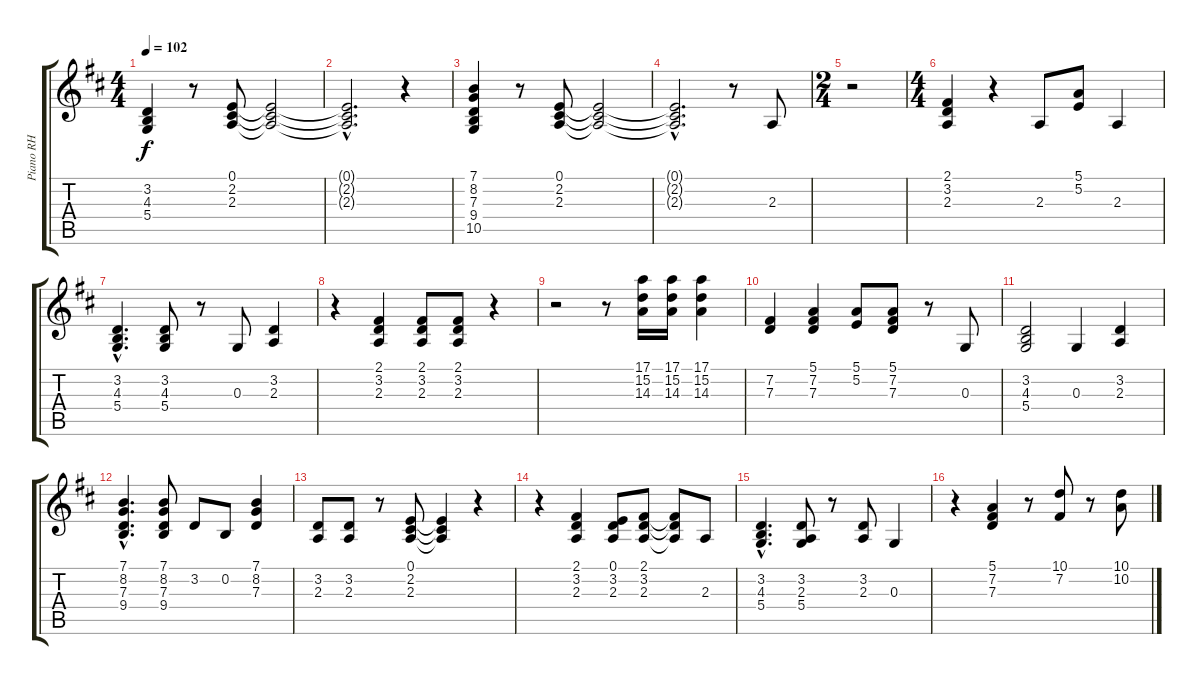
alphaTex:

\track ("Piano RH" "Piano RH") {instrument brightacousticpiano}
\staff {score tabs}
\tuning (E4 B3 G3 D3 A2 E2) {hide}
\ts (4 4)
\tempo 102
\clef g2
\ks d
(3.2 4.3 5.4).4{dy f} r.8 (0.1 2.2 2.3).8 (0.1{t} 2.2{t} 2.3{t}).2 |
(0.1{hac t} 2.2{hac t} 2.3{hac t}).2{d} r.4 |
(7.1 8.2 7.3 9.4 10.5).4 r.8 (0.1 2.2 2.3).8 (0.1{t} 2.2{t} 2.3{t}).2 |
(0.1{hac t} 2.2{hac t} 2.3{hac t}).2{d} r.8 2.3.8 |
\ts (2 4)
r.2 |
\ts (4 4)
(2.1 3.2 2.3).4 r.4 2.3.8 (5.1 5.2).8 2.3.4 |
(3.2{hac} 4.3{hac} 5.4{hac}).4{d} (3.2 4.3 5.4).8 r.8 0.3.8 (3.2 2.3).4 |
r.4 (2.1 3.2 2.3).4 (2.1 3.2 2.3).8 (2.1 3.2 2.3).8 r.4 |
r.2 r.8 (17.1 15.2 14.3).16 (17.1 15.2 14.3).16 (17.1 15.2 14.3).4 |
(7.2 7.3).4 (5.1 7.2 7.3).4 (5.1 5.2).8 (5.1 7.2 7.3).8 r.8 0.3.8 |
(3.2 4.3 5.4).2 0.3.4 (3.2 2.3).4 |
(7.1{hac} 8.2{hac} 7.3{hac} 9.4{hac}).4{d} (7.1 8.2 7.3 9.4).8 3.2.8 0.2.8 (7.1 8.2 7.3).4 |
(3.2 2.3).8 (3.2 2.3).8 r.8 (0.1 2.2 2.3).8 (0.1{t} 2.2{t} 2.3{t}).4 r.4 |
r.4 (2.1 3.2 2.3).4 (0.1 3.2 2.3).8 (2.1 3.2 2.3).8 (2.1{t} 3.2{t} 2.3{t}).8 2.3.8 |
(3.2{hac} 4.3{hac} 5.4{hac}).4{d} (3.2 2.3 5.4).8 r.8 (3.2 2.3).8 0.3.4 |
r.4 (5.1 7.2 7.3).4 r.8 (10.1 7.2).8 r.8 (10.1 10.2).8
